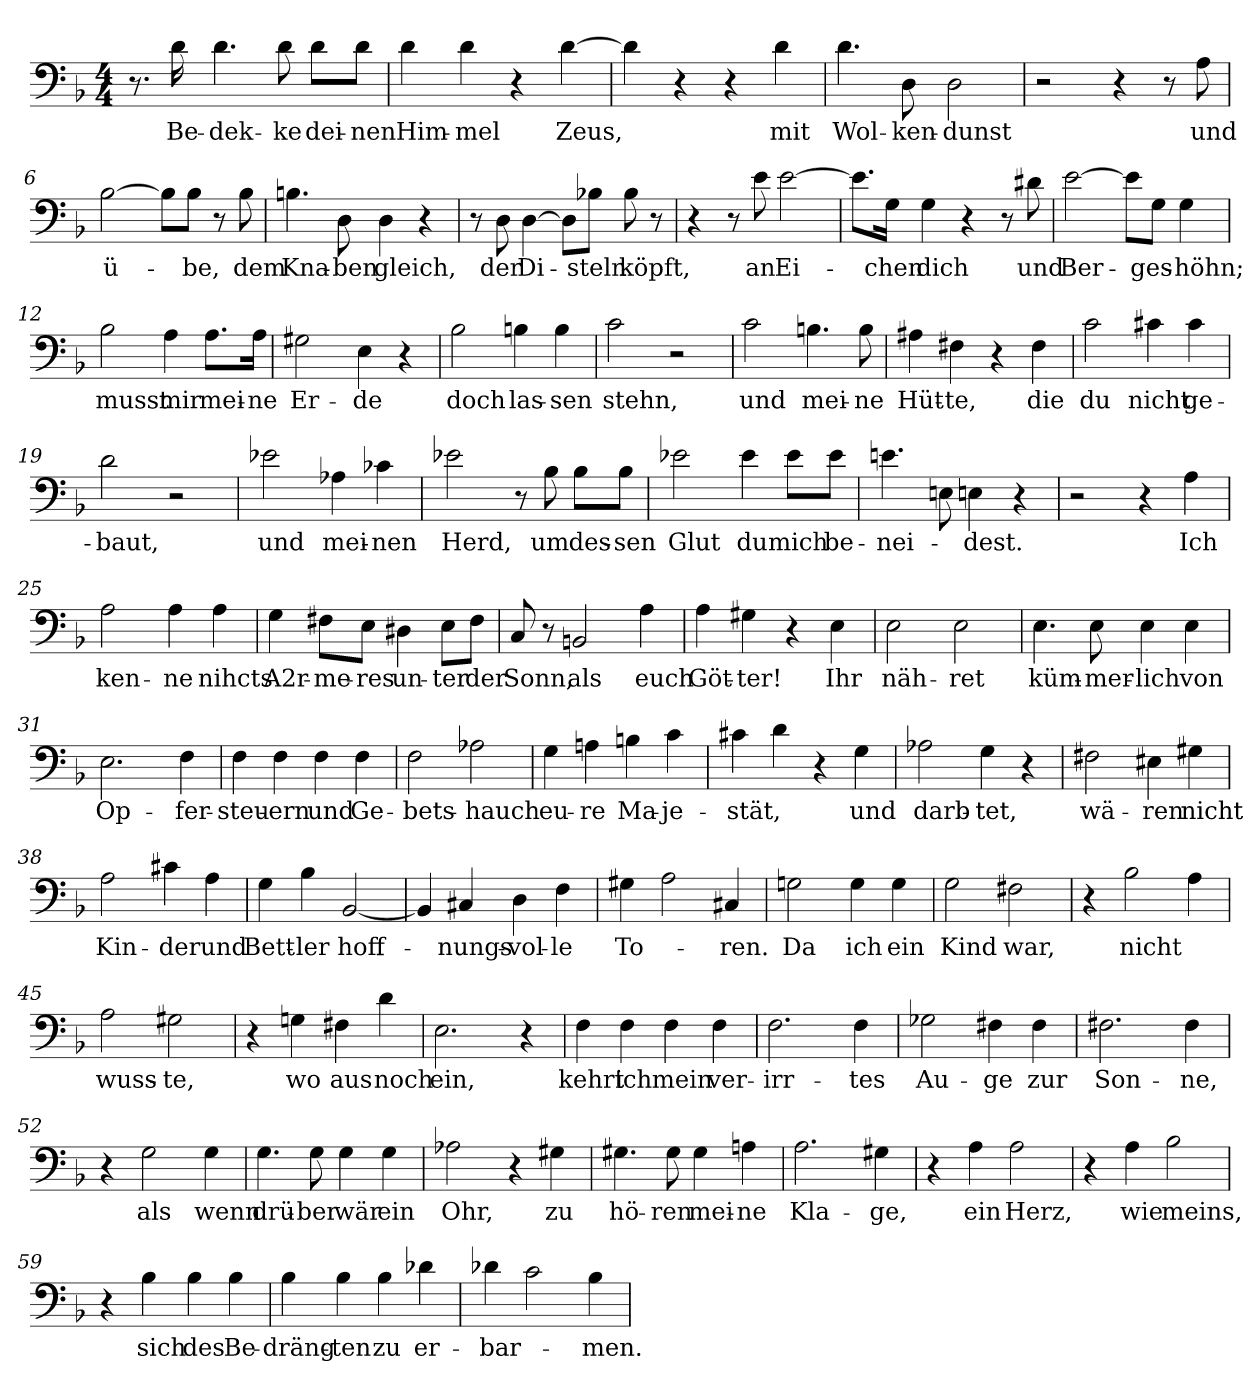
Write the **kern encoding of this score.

**kern	**text
*part1	*part1
*staff1	*staff1
*clefF4	*
*k[b-]	*
*M4/4	*
=1	=1
8.r	.
!	!LO:LY:b
16d\	Be-
!	!LO:LY:b
4.d\	-dek-
!	!LO:LY:b
8d\	-ke
!	!LO:LY:b
8d\L	dei-
!	!LO:LY:b
8d\J	-nen
=2	=2
!	!LO:LY:b
4d\	Him-
!	!LO:LY:b
4d\	-mel
4r	.
!	!LO:LY:b
[4d\	Zeus,
=3	=3
4d\]	.
4r	.
4r	.
!	!LO:LY:b
4d\	mit
=4	=4
!	!LO:LY:b
4.d\	Wol-
!	!LO:LY:b
8D\	-ken-
!	!LO:LY:b
2D\	-dunst
=5	=5
2r	.
4r	.
8r	.
!	!LO:LY:b
8A\	und
=6	=6
!	!LO:LY:b
[2B-\	ü-
8B-\L]	.
!	!LO:LY:b
8B-\J	-be,
8r	.
!	!LO:LY:b
8B-\	dem
=7	=7
!	!LO:LY:b
4.Bn\	Kna-
!	!LO:LY:b
8D\	-ben
!	!LO:LY:b
4D\	gleich,
4r	.
!!LO:LB:g=z
=8	=8
8r	.
!	!LO:LY:b
8D\	der
!	!LO:LY:b
[4D\	Di-
8D\L]	.
!	!LO:LY:b
8B-X\J	-steln
!	!LO:LY:b
8B-\	köpft,
8r	.
=9	=9
4r	.
8r	.
!	!LO:LY:b
8e\	an
!	!LO:LY:b
[2e\	Ei-
=10	=10
8.e\L]	.
!	!LO:LY:b
16G\Jk	-chen
!	!LO:LY:b
4G\	dich
4r	.
8r	.
!	!LO:LY:b
8d#X\	und
=11	=11
!	!LO:LY:b
[2e\	Ber-
8e\L]	.
!	!LO:LY:b
8G\J	-ges-
!	!LO:LY:b
4G\	-höhn;
=12	=12
!	!LO:LY:b
2B-\	musst
!	!LO:LY:b
4A\	mir
!	!LO:LY:b
8.A\L	mei-
!	!LO:LY:b
16A\Jk	-ne
=13	=13
!	!LO:LY:b
2G#X\	Er-
!	!LO:LY:b
4E\	-de
4r	.
=14	=14
!	!LO:LY:b
2B-\	doch
!	!LO:LY:b
4Bn\	las-
!	!LO:LY:b
4B\	-sen
!!LO:LB:g=z
=15	=15
!	!LO:LY:b
2c\	stehn,
2r	.
=16	=16
!	!LO:LY:b
2c\	und
!	!LO:LY:b
4.Bn\	mei-
!	!LO:LY:b
8B\	-ne
=17	=17
!	!LO:LY:b
4A#X\	Hüt-
!	!LO:LY:b
4F#X\	-te,
4r	.
!	!LO:LY:b
4F#\	die
=18	=18
!	!LO:LY:b
2c\	du
!	!LO:LY:b
4c#X\	nicht
!	!LO:LY:b
4c#\	ge-
=19	=19
!	!LO:LY:b
2d\	-baut,
2r	.
=20	=20
!	!LO:LY:b
2e-X\	und
!	!LO:LY:b
4A-X\	mei-
!	!LO:LY:b
4c-X\	-nen
=21	=21
!	!LO:LY:b
2e-X\	Herd,
8r	.
!	!LO:LY:b
8B-\	um
!	!LO:LY:b
8B-\L	des-
!	!LO:LY:b
8B-\J	-sen
=22	=22
!	!LO:LY:b
2e-X\	Glut
!	!LO:LY:b
4e-\	du
!	!LO:LY:b
8e-\L	mich
!	!LO:LY:b
8e-\J	be-
=23	=23
!	!LO:LY:b
4.en\	-nei-
8En\	.
!	!LO:LY:b
4En\	-dest.
4r	.
!!LO:LB:g=z
=24	=24
2r	.
4r	.
!	!LO:LY:b
4A\	Ich
=25	=25
!	!LO:LY:b
2A\	ken-
!	!LO:LY:b
4A\	-ne
!	!LO:LY:b
4A\	nihcts
=26	=26
!	!LO:LY:b
4G\	A2r-
!	!LO:LY:b
8F#X\L	-me-
!	!LO:LY:b
8E\J	-res
!	!LO:LY:b
4D#X\	un-
!	!LO:LY:b
8E\L	-ter
!	!LO:LY:b
8F#\J	der
=27	=27
!	!LO:LY:b
8C/	Sonn,
8r	.
!	!LO:LY:b
2BBn/	als
!	!LO:LY:b
4A\	euch
=28	=28
!	!LO:LY:b
4A\	Göt-
!	!LO:LY:b
4G#X\	-ter!
4r	.
!	!LO:LY:b
4E\	Ihr
=29	=29
!	!LO:LY:b
2E\	näh-
!	!LO:LY:b
2E\	-ret
=30	=30
!	!LO:LY:b
4.E\	küm-
!	!LO:LY:b
8E\	-mer-
!	!LO:LY:b
4E\	-lich
!	!LO:LY:b
4E\	von
=31	=31
!	!LO:LY:b
2.E\	Op-
!	!LO:LY:b
4F\	-fer-
!!LO:LB:g=z
=32	=32
!	!LO:LY:b
4F\	-steu-
!	!LO:LY:b
4F\	-ern
!	!LO:LY:b
4F\	und
!	!LO:LY:b
4F\	Ge-
=33	=33
!	!LO:LY:b
2F\	-bets-
!	!LO:LY:b
2A-X\	-hauch
=34	=34
!	!LO:LY:b
4G\	eu-
!	!LO:LY:b
4An\	-re
!	!LO:LY:b
4Bn\	Ma-
!	!LO:LY:b
4c\	-je-
=35	=35
!	!LO:LY:b
4c#X\	-stät,
4d\	.
4r	.
!	!LO:LY:b
4G\	und
=36	=36
!	!LO:LY:b
2A-X\	darb-
!	!LO:LY:b
4G\	-tet,
4r	.
=37	=37
!	!LO:LY:b
2F#X\	wä-
!	!LO:LY:b
4E#X\	-ren
!	!LO:LY:b
4G#X\	nicht
=38	=38
!	!LO:LY:b
2A\	Kin-
!	!LO:LY:b
4c#X\	-der
!	!LO:LY:b
4A\	und
=39	=39
!	!LO:LY:b
4G\	Bett-
!	!LO:LY:b
4B-\	-ler
!	!LO:LY:b
[2BB-/	hoff-
!!LO:LB:g=z
=40	=40
4BB-/]	.
!	!LO:LY:b
4C#X/	-nungs-
!	!LO:LY:b
4D\	-vol-
!	!LO:LY:b
4F\	-le
=41	=41
!	!LO:LY:b
4G#X\	To-
2A\	.
!	!LO:LY:b
4C#X/	-ren.
=42	=42
!	!LO:LY:b
2Gn\	Da
!	!LO:LY:b
4G\	ich
!	!LO:LY:b
4G\	ein
=43	=43
!	!LO:LY:b
2G\	Kind
!	!LO:LY:b
2F#X\	war,
=44	=44
4r	.
!	!LO:LY:b
2B-\	nicht
4A\	.
=45	=45
!	!LO:LY:b
2A\	wuss-
!	!LO:LY:b
2G#X\	-te,
=46	=46
4r	.
!	!LO:LY:b
4Gn\	wo
!	!LO:LY:b
4F#X\	aus
!	!LO:LY:b
4d\	noch
=47	=47
!	!LO:LY:b
2.E\	ein,
4r	.
=48	=48
!	!LO:LY:b
4F\	kehrt
!	!LO:LY:b
4F\	ich
!	!LO:LY:b
4F\	mein
!	!LO:LY:b
4F\	ver-
!!LO:LB:g=z
=49	=49
!	!LO:LY:b
2.F\	-irr-
!	!LO:LY:b
4F\	-tes
=50	=50
!	!LO:LY:b
2G-X\	Au-
!	!LO:LY:b
4F#X\	-ge
!	!LO:LY:b
4F#\	zur
=51	=51
!	!LO:LY:b
2.F#X\	Son-
!	!LO:LY:b
4F#\	-ne,
=52	=52
4r	.
!	!LO:LY:b
2G\	als
!	!LO:LY:b
4G\	wenn
=53	=53
!	!LO:LY:b
4.G\	drü-
!	!LO:LY:b
8G\	-ber
!	!LO:LY:b
4G\	wär
!	!LO:LY:b
4G\	ein
=54	=54
!	!LO:LY:b
2A-X\	Ohr,
4r	.
!	!LO:LY:b
4G#X\	zu
=55	=55
!	!LO:LY:b
4.G#X\	hö-
!	!LO:LY:b
8G#\	-ren
!	!LO:LY:b
4G#\	mei-
!	!LO:LY:b
4An\	-ne
=56	=56
!	!LO:LY:b
2.A\	Kla-
!	!LO:LY:b
4G#X\	-ge,
=57	=57
4r	.
!	!LO:LY:b
4A\	ein
!	!LO:LY:b
2A\	Herz,
!!LO:LB:g=z
=58	=58
4r	.
!	!LO:LY:b
4A\	wie
!	!LO:LY:b
2B-\	meins,
=59	=59
4r	.
!	!LO:LY:b
4B-\	sich
!	!LO:LY:b
4B-\	des
!	!LO:LY:b
4B-\	Be-
=60	=60
!	!LO:LY:b
4B-\	-dräng-
!	!LO:LY:b
4B-\	-ten
!	!LO:LY:b
4B-\	zu
!	!LO:LY:b
4d-X\	er-
=61	=61
!	!LO:LY:b
4d-X\	-bar-
2c\	.
!	!LO:LY:b
4B-\	-men.
=	=
*-	*-
